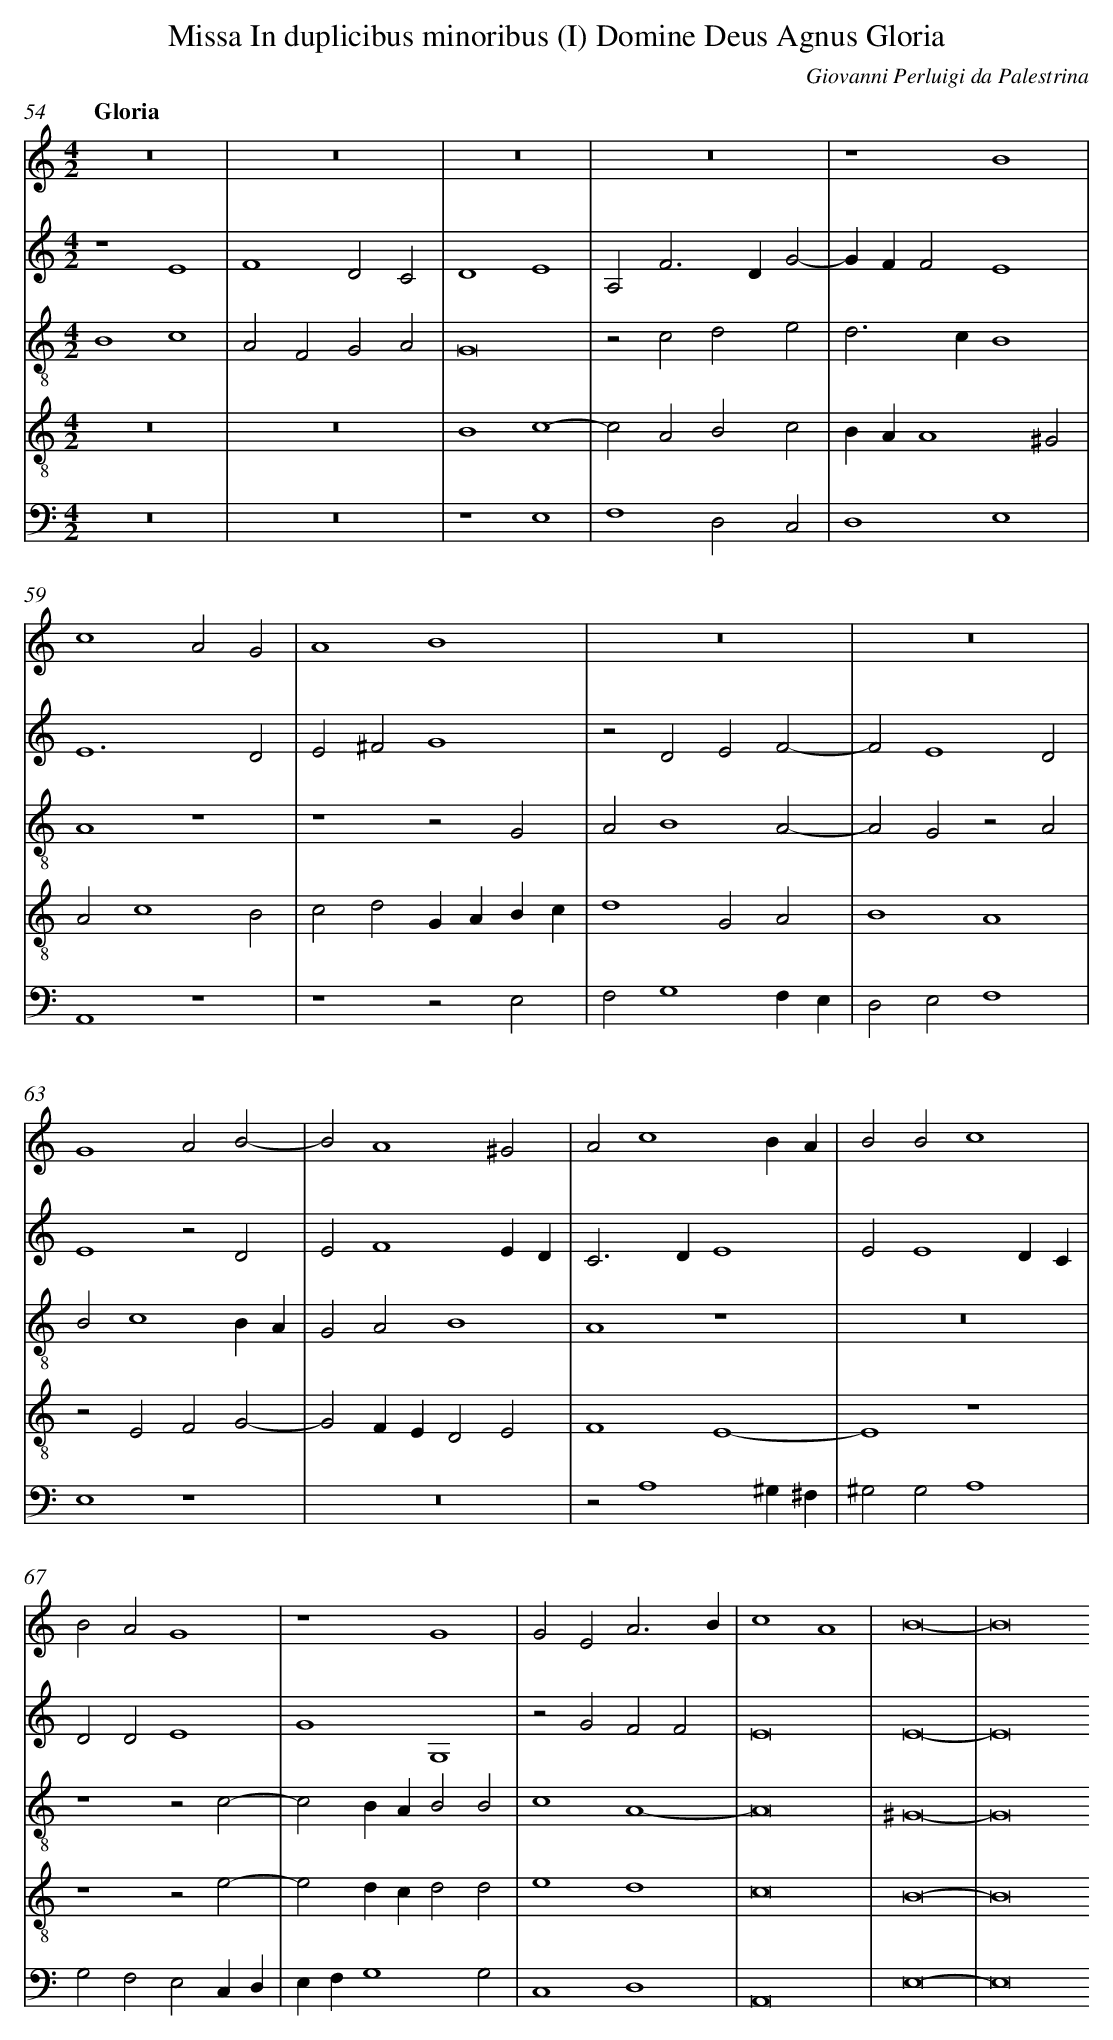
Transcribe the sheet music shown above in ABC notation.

X:1
T: Missa In duplicibus minoribus (I) Domine Deus Agnus Gloria
C: Giovanni Perluigi da Palestrina
L: 1/4
M: 4/2
Q: "Gloria"
V: 1 clef=treble
V: 2 clef=treble
V: 3 clef=treble-8
V: 4 clef=treble-8
V: 5 clef=bass
K: C
[V:1] z8 |
[V:2] z4E4 |
[V:3] B4c4 |
[V:4] z8 |
[V:5] z8 |
[V:1] z8 |
[V:2] F4D2C2 |
[V:3] A2F2G2A2 |
[V:4] z8 |
[V:5] z8 |
[V:1] z8 |
[V:2] D4E4 |
[V:3] G8 |
[V:4] B4c4- |
[V:5] z4E,4 |
[V:1] z8 |
[V:2] A,2F2>D2G2- |
[V:3] z2c2d2e2 |
[V:4] c2A2B2c2 |
[V:5] F,4D,2C,2 |
[V:1] z4B4 |
[V:2] GFF2E4 |
[V:3] d2>c2B4 |
[V:4] BAA4^G2 |
[V:5] D,4E,4 |
[V:1] c4A2G2 |
[V:2] E6D2 |
[V:3] A4z4 |
[V:4] A2c4B2 |
[V:5] A,,4z4 |
[V:1] A4B4 |
[V:2] E2^F2G4 |
[V:3] z4z2G2 |
[V:4] c2d2GABc |
[V:5] z4z2E,2 |
[V:1] z8 |
[V:2] z2D2E2F2- |
[V:3] A2B4A2- |
[V:4] d4G2A2 |
[V:5] F,2G,4F,E, |
[V:1] z8 |
[V:2] F2E4D2 |
[V:3] A2G2z2A2 |
[V:4] B4A4 |
[V:5] D,2E,2F,4 |
[V:1] G4A2B2- |
[V:2] E4z2D2 |
[V:3] B2c4BA |
[V:4] z2E2F2G2- |
[V:5] E,4z4 |
[V:1] B2A4^G2 |
[V:2] E2F4ED |
[V:3] G2A2B4 |
[V:4] G2FED2E2 |
[V:5] z8 |
[V:1] A2c4BA |
[V:2] C2>D2E4 |
[V:3] A4z4 |
[V:4] F4E4- |
[V:5] z2A,4^G,^F, |
[V:1] B2B2c4 |
[V:2] E2E4DC |
[V:3] z8 |
[V:4] E4z4 |
[V:5] ^G,2G,2A,4 |
[V:1] B2A2G4 |
[V:2] D2D2E4 |
[V:3] z4z2c2- |
[V:4] z4z2e2- |
[V:5] G,2F,2E,2C,D, |
[V:1] z4G4 |
[V:2] G4G,4 |
[V:3] c2BAB2B2 |
[V:4] e2dcd2d2 |
[V:5] E,F,G,4G,2 |
[V:1] G2E2A3B |
[V:2] z2G2F2F2 |
[V:3] c4A4- |
[V:4] e4d4 |
[V:5] C,4D,4 |
[V:1] c4A4 |
[V:2] E8 |
[V:3] A8 |
[V:4] c8 |
[V:5] A,,8 |
[V:1] B8- |
[V:2] E8- |
[V:3] ^G8- |
[V:4] B8- |
[V:5] E,8- |
[V:1] B8
[V:2] E8
[V:3] G8
[V:4] B8
[V:5] E,8
